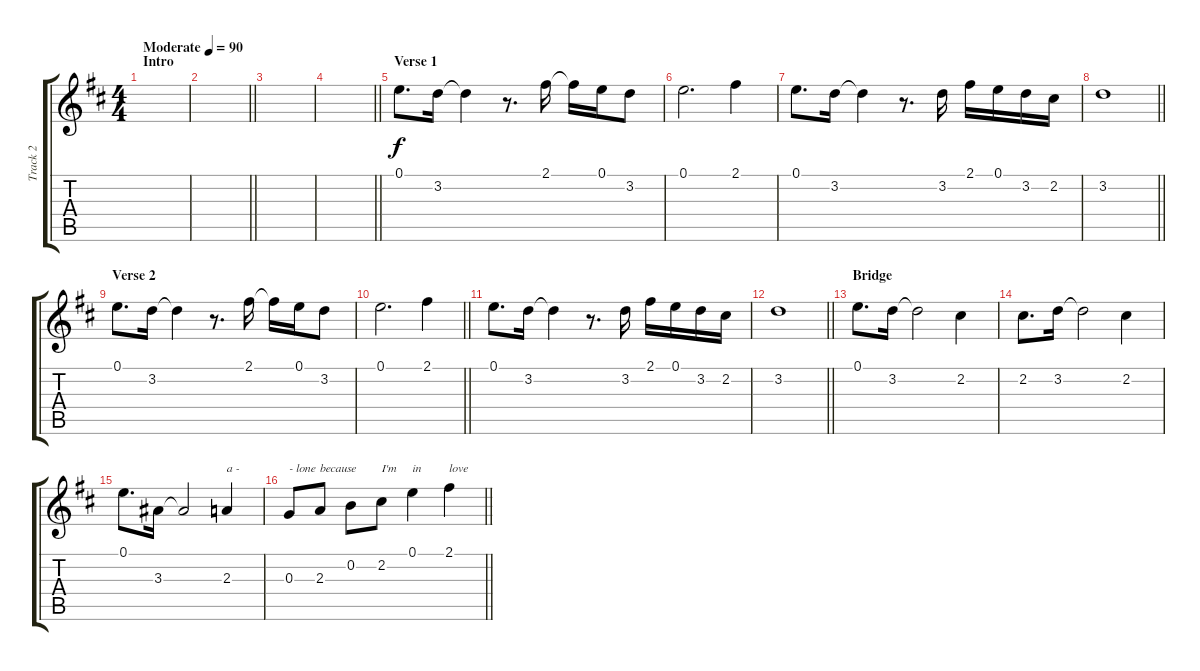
\track ("Track 2" "Track 2") {instrument acousticguitarsteel}
\staff {score tabs}
\tuning (E4 B3 G3 D3 A2 E2) {hide}
\ts (4 4)
\section ("" "Intro")
\tempo (90 "Moderate")
\clef g2
\ks d
|
\barLineRight lightlight
|
|
\barLineRight lightlight
|
\section ("" "Verse 1")
0.1.8{d} 3.2.16 3.2{t}.4 r.8{d} 2.1.16 2.1{t}.16 0.1.16 3.2.8 |
0.1.2{d} 2.1.4 |
0.1.8{d} 3.2.16 3.2{t}.4 r.8{d} 3.2.16 2.1.16 0.1.16 3.2.16 2.2.16 |
\barLineRight lightlight
3.2.1 |
\section ("" "Verse 2")
0.1.8{d} 3.2.16 3.2{t}.4 r.8{d} 2.1.16 2.1{t}.16 0.1.16 3.2.8 |
\barLineRight lightlight
0.1.2{d} 2.1.4 |
0.1.8{d} 3.2.16 3.2{t}.4 r.8{d} 3.2.16 2.1.16 0.1.16 3.2.16 2.2.16 |
\barLineRight lightlight
3.2.1 |
\section ("" "Bridge")
0.1.8{d} 3.2.16 3.2{t}.2 2.2.4 |
2.2.8{d} 3.2.16 3.2{t}.2 2.2.4 |
0.1.8{d} 3.3.16 3.3{t}.2 2.3.4{txt "a -"} |
\barLineRight lightlight
0.3.8{txt "- lone"} 2.3.8{txt "because"} 0.2.8 2.2.8{txt "I'm"} 0.1.4{txt "in"} 2.1.4{txt "love"}
